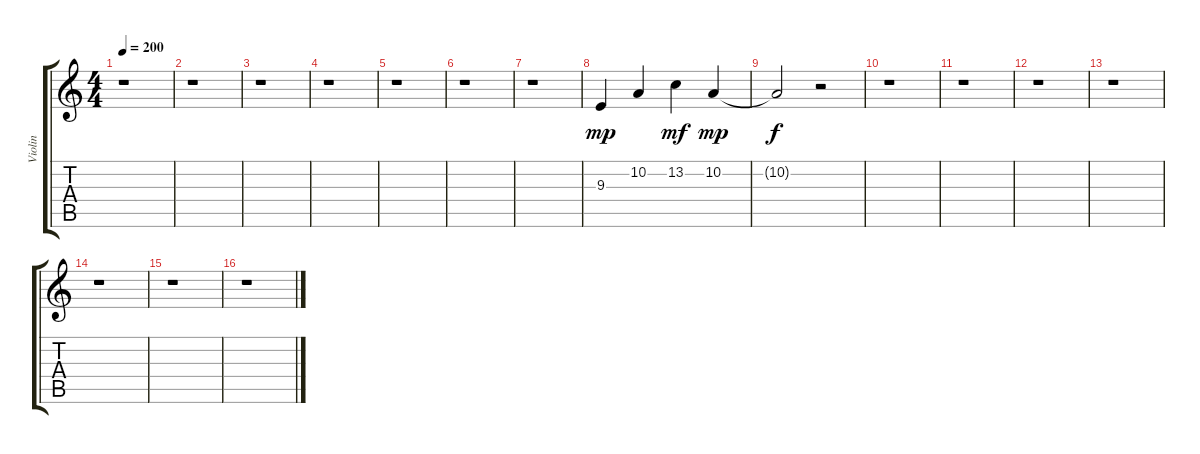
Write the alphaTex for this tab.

\track ("Violin" "Violin") {instrument violin}
\staff {score tabs}
\tuning (E4 B3 G3 D3 A2 E2) {hide}
\ts (4 4)
\tempo 200
\clef g2
\ks c
r.1{dy f} |
r.1 |
r.1 |
r.1 |
r.1 |
r.1 |
r.1 |
9.3.4{dy mp} 10.2.4 13.2.4{dy mf} 10.2.4{dy mp} |
10.2{t}.2{dy f} r.2 |
r.1 |
r.1 |
r.1 |
r.1 |
r.1 |
r.1 |
r.1
